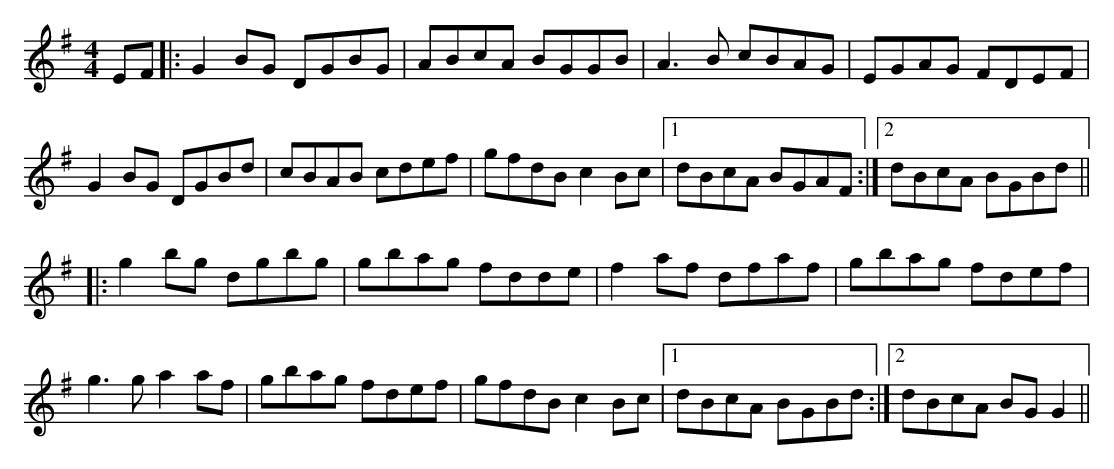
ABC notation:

X:1
M:4/4
K:G
EF|:G2 BG DGBG|ABcA BGGB|A3 B cBAG|EGAG FDEF|
G2 BG DGBd|cBAB cdef|gfdB c2 Bc|1 dBcA BGAF:|2 dBcA BGBd||
|:g2 bg dgbg|gbag fdde|f2 af dfaf|gbag fdef|
g3 g a2 af|gbag fdef|gfdB c2 Bc|1 dBcA BGBd:|2 dBcA BG G2||
